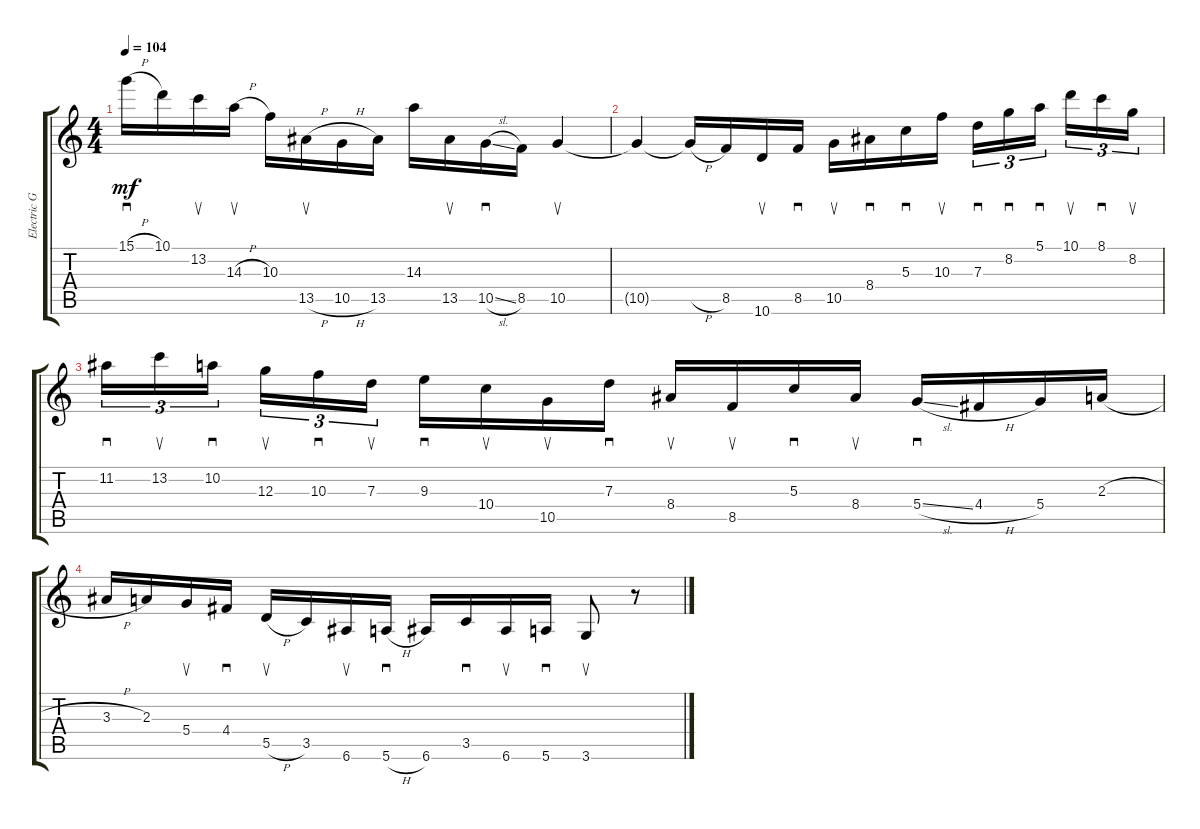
\track ("Electric Guitar" "Electric G") {instrument electricguitarclean}
\staff {score tabs}
\tuning (E4 B3 G3 D3 A2 E2) {hide}
\ts (4 4)
\tempo 104
\clef g2
\ks c
15.1{h}.16{sd dy mf instrument electricguitarclean} 10.1.16 13.2.16{su} 14.3{h}.16{su} 10.3.16 13.5{h}.16{su} 10.5{h}.16 13.5.16 14.3.16 13.5.16{su} 10.5{sl}.16{sd} 8.5.16 10.5.4{su} |
10.5{t}.4 10.5{h t}.16 8.5.16 10.6.16{su} 8.5.16{sd} 10.5.16{su} 8.4.16{sd} 5.3.16{sd} 10.3.16{su} 7.3.16{sd tu (3 2)} 8.2.16{sd tu (3 2)} 5.1.16{sd tu (3 2) beam splitsecondary} 10.1.16{su tu (3 2)} 8.1.16{sd tu (3 2)} 8.2.16{su tu (3 2)} |
11.2.16{sd tu (3 2)} 13.2.16{su tu (3 2)} 10.2.16{sd tu (3 2) beam splitsecondary} 12.3.16{su tu (3 2)} 10.3.16{sd tu (3 2)} 7.3.16{su tu (3 2)} 9.3.16{sd} 10.4.16{su} 10.5.16{su} 7.3.16{sd} 8.4.16{su} 8.5.16{su} 5.3.16{sd} 8.4.16{su} 5.4{sl}.16{sd} 4.4{h}.16 5.4.16 2.3{h}.16 |
3.3{h}.16 2.3.16 5.4.16{su} 4.4.16{sd} 5.5{h}.16{su} 3.5.16 6.6.16{su} 5.6{h}.16{sd} 6.6.16 3.5.16{sd} 6.6.16{su} 5.6.16{sd} 3.6.8{su} r.8
